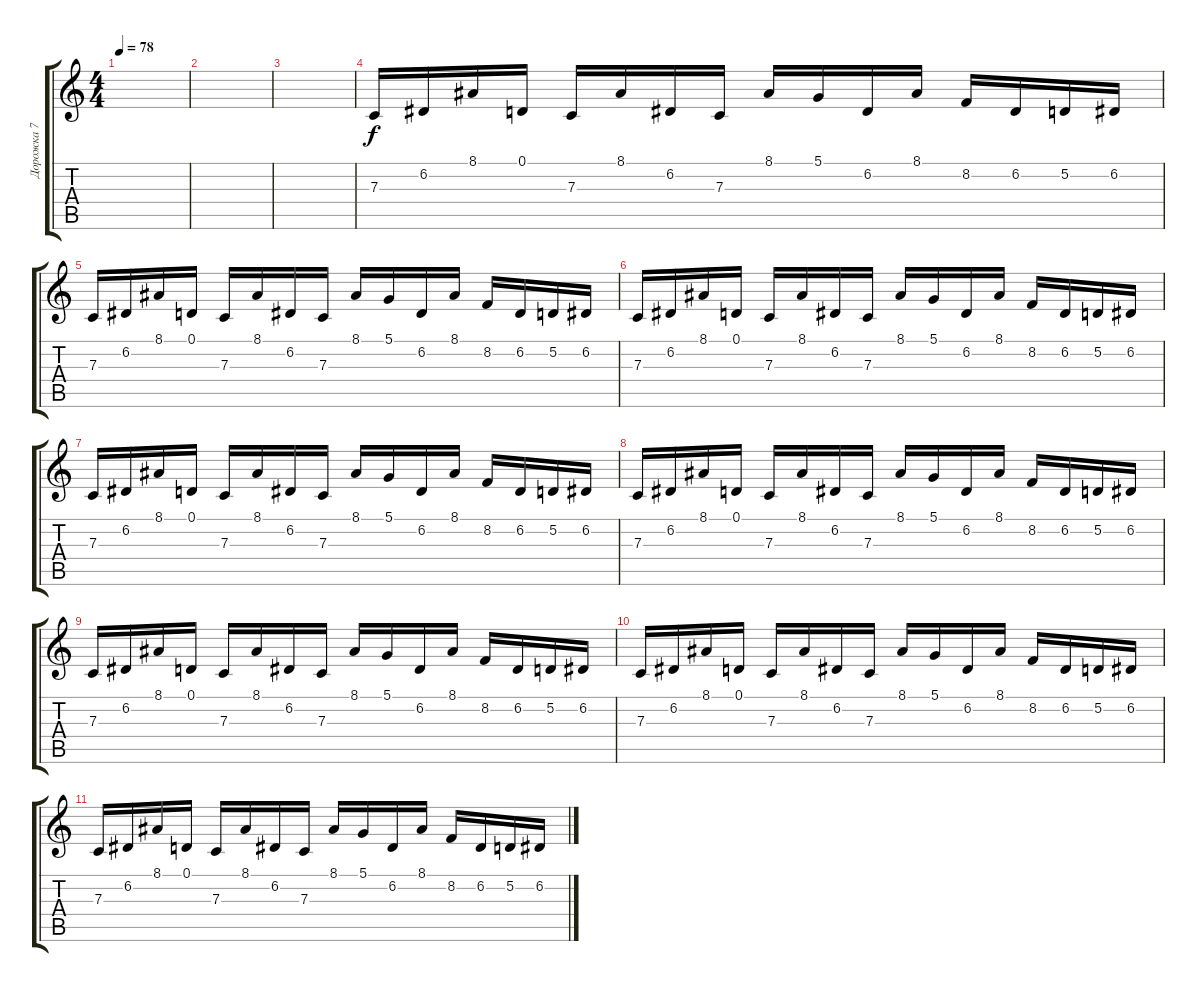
\track ("Дорожка 7" "Дорожка 7") {instrument lead2sawtooth}
\staff {score tabs}
\tuning (D4 A3 F3 C3 G2 C2) {hide}
\ts (4 4)
\tempo 78
\clef g2
\ks c
|
|
|
7.3.16 6.2.16 8.1.16 0.1.16 7.3.16 8.1.16 6.2.16 7.3.16 8.1.16 5.1.16 6.2.16 8.1.16 8.2.16 6.2.16 5.2.16 6.2.16 |
7.3.16 6.2.16 8.1.16 0.1.16 7.3.16 8.1.16 6.2.16 7.3.16 8.1.16 5.1.16 6.2.16 8.1.16 8.2.16 6.2.16 5.2.16 6.2.16 |
7.3.16 6.2.16 8.1.16 0.1.16 7.3.16 8.1.16 6.2.16 7.3.16 8.1.16 5.1.16 6.2.16 8.1.16 8.2.16 6.2.16 5.2.16 6.2.16 |
7.3.16 6.2.16 8.1.16 0.1.16 7.3.16 8.1.16 6.2.16 7.3.16 8.1.16 5.1.16 6.2.16 8.1.16 8.2.16 6.2.16 5.2.16 6.2.16 |
7.3.16 6.2.16 8.1.16 0.1.16 7.3.16 8.1.16 6.2.16 7.3.16 8.1.16 5.1.16 6.2.16 8.1.16 8.2.16 6.2.16 5.2.16 6.2.16 |
7.3.16 6.2.16 8.1.16 0.1.16 7.3.16 8.1.16 6.2.16 7.3.16 8.1.16 5.1.16 6.2.16 8.1.16 8.2.16 6.2.16 5.2.16 6.2.16 |
7.3.16 6.2.16 8.1.16 0.1.16 7.3.16 8.1.16 6.2.16 7.3.16 8.1.16 5.1.16 6.2.16 8.1.16 8.2.16 6.2.16 5.2.16 6.2.16 |
7.3.16 6.2.16 8.1.16 0.1.16 7.3.16 8.1.16 6.2.16 7.3.16 8.1.16 5.1.16 6.2.16 8.1.16 8.2.16 6.2.16 5.2.16 6.2.16
